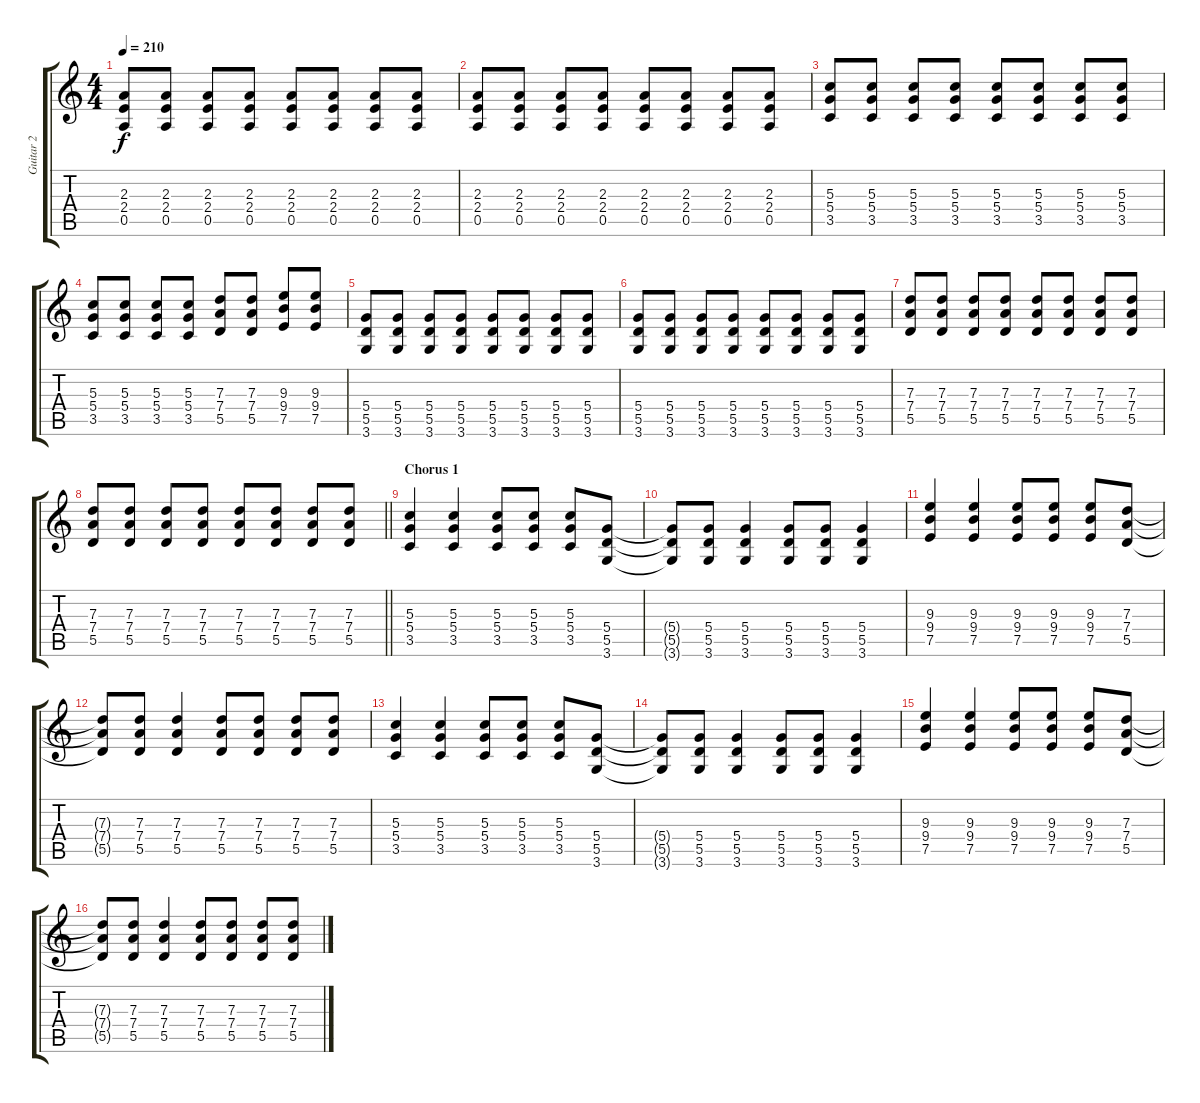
\track ("Guitar 2" "Guitar 2") {instrument distortionguitar}
\staff {score tabs}
\tuning (E4 B3 G3 D3 A2 E2) {hide}
\ts (4 4)
\tempo 210
\clef g2
\ks c
(2.3 2.4 0.5).8{dy f} (2.3 2.4 0.5).8 (2.3 2.4 0.5).8 (2.3 2.4 0.5).8 (2.3 2.4 0.5).8 (2.3 2.4 0.5).8 (2.3 2.4 0.5).8 (2.3 2.4 0.5).8 |
(2.3 2.4 0.5).8 (2.3 2.4 0.5).8 (2.3 2.4 0.5).8 (2.3 2.4 0.5).8 (2.3 2.4 0.5).8 (2.3 2.4 0.5).8 (2.3 2.4 0.5).8 (2.3 2.4 0.5).8 |
(5.3 5.4 3.5).8 (5.3 5.4 3.5).8 (5.3 5.4 3.5).8 (5.3 5.4 3.5).8 (5.3 5.4 3.5).8 (5.3 5.4 3.5).8 (5.3 5.4 3.5).8 (5.3 5.4 3.5).8 |
(5.3 5.4 3.5).8 (5.3 5.4 3.5).8 (5.3 5.4 3.5).8 (5.3 5.4 3.5).8 (7.3 7.4 5.5).8 (7.3 7.4 5.5).8 (9.3 9.4 7.5).8 (9.3 9.4 7.5).8 |
(5.4 5.5 3.6).8 (5.4 5.5 3.6).8 (5.4 5.5 3.6).8 (5.4 5.5 3.6).8 (5.4 5.5 3.6).8 (5.4 5.5 3.6).8 (5.4 5.5 3.6).8 (5.4 5.5 3.6).8 |
(5.4 5.5 3.6).8 (5.4 5.5 3.6).8 (5.4 5.5 3.6).8 (5.4 5.5 3.6).8 (5.4 5.5 3.6).8 (5.4 5.5 3.6).8 (5.4 5.5 3.6).8 (5.4 5.5 3.6).8 |
(7.3 7.4 5.5).8 (7.3 7.4 5.5).8 (7.3 7.4 5.5).8 (7.3 7.4 5.5).8 (7.3 7.4 5.5).8 (7.3 7.4 5.5).8 (7.3 7.4 5.5).8 (7.3 7.4 5.5).8 |
\barLineRight lightlight
(7.3 7.4 5.5).8 (7.3 7.4 5.5).8 (7.3 7.4 5.5).8 (7.3 7.4 5.5).8 (7.3 7.4 5.5).8 (7.3 7.4 5.5).8 (7.3 7.4 5.5).8 (7.3 7.4 5.5).8 |
\section ("" "Chorus 1")
(5.3 5.4 3.5).4 (5.3 5.4 3.5).4 (5.3 5.4 3.5).8 (5.3 5.4 3.5).8 (5.3 5.4 3.5).8 (5.4 5.5 3.6).8 |
(5.4{t} 5.5{t} 3.6{t}).8 (5.4 5.5 3.6).8 (5.4 5.5 3.6).4 (5.4 5.5 3.6).8 (5.4 5.5 3.6).8 (5.4 5.5 3.6).4 |
(9.3 9.4 7.5).4 (9.3 9.4 7.5).4 (9.3 9.4 7.5).8 (9.3 9.4 7.5).8 (9.3 9.4 7.5).8 (7.3 7.4 5.5).8 |
(7.3{t} 7.4{t} 5.5{t}).8 (7.3 7.4 5.5).8 (7.3 7.4 5.5).4 (7.3 7.4 5.5).8 (7.3 7.4 5.5).8 (7.3 7.4 5.5).8 (7.3 7.4 5.5).8 |
(5.3 5.4 3.5).4 (5.3 5.4 3.5).4 (5.3 5.4 3.5).8 (5.3 5.4 3.5).8 (5.3 5.4 3.5).8 (5.4 5.5 3.6).8 |
(5.4{t} 5.5{t} 3.6{t}).8 (5.4 5.5 3.6).8 (5.4 5.5 3.6).4 (5.4 5.5 3.6).8 (5.4 5.5 3.6).8 (5.4 5.5 3.6).4 |
(9.3 9.4 7.5).4 (9.3 9.4 7.5).4 (9.3 9.4 7.5).8 (9.3 9.4 7.5).8 (9.3 9.4 7.5).8 (7.3 7.4 5.5).8 |
(7.3{t} 7.4{t} 5.5{t}).8 (7.3 7.4 5.5).8 (7.3 7.4 5.5).4 (7.3 7.4 5.5).8 (7.3 7.4 5.5).8 (7.3 7.4 5.5).8 (7.3 7.4 5.5).8
